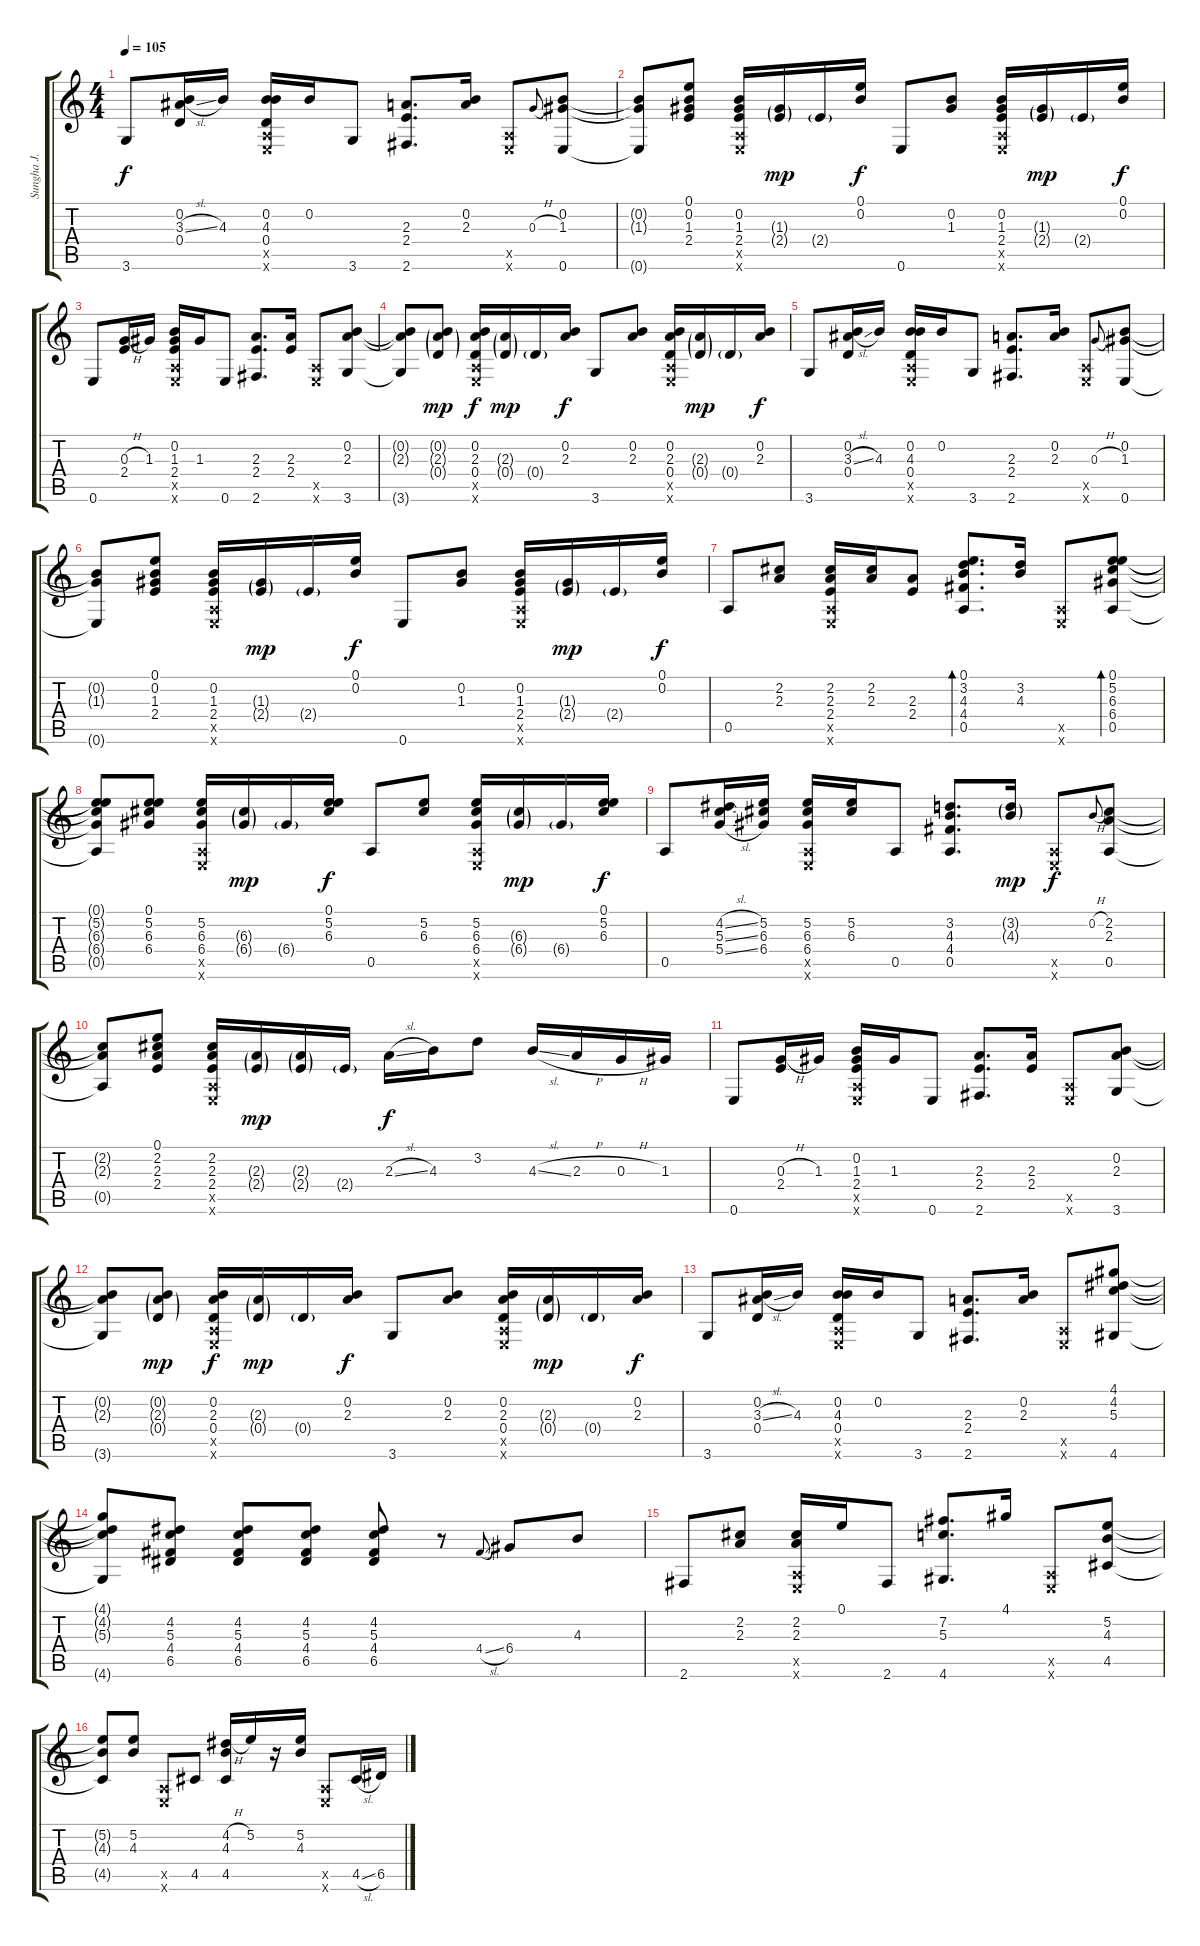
\track ("Sungha J." "Sungha J.") {instrument acousticguitarsteel}
\staff {score tabs}
\tuning (E4 B3 G3 D3 A2 E2) {hide}
\ts (4 4)
\tempo 105
\clef g2
\ks c
3.6.8{dy f} (0.2 3.3{sl} 0.4).16 4.3.16 (0.2 4.3 0.4 0.5{x} 0.6{x}).16 0.2.16 3.6.8 (2.3 2.4 2.6).8{d} (0.2 2.3).16 (0.5{x} 0.6{x}).8 0.3{h}.8{gr onbeat} (0.2 1.3 0.6).8 |
(0.2{t} 1.3{t} 0.6{t}).8 (0.1 0.2 1.3 2.4).8 (0.2 1.3 2.4 0.5{x} 0.6{x}).16 (1.3{g} 2.4{g}).16{dy mp} 2.4{g}.16 (0.1 0.2).16{dy f} 0.6.8 (0.2 1.3).8 (0.2 1.3 2.4 0.5{x} 0.6{x}).16 (1.3{g} 2.4{g}).16{dy mp} 2.4{g}.16 (0.1 0.2).16{dy f} |
0.6.8 (0.3{h} 2.4).16 1.3.16 (0.2 1.3 2.4 0.5{x} 0.6{x}).16 1.3.16 0.6.8 (2.3 2.4 2.6).8{d} (2.3 2.4).16 (0.5{x} 0.6{x}).8 (0.2 2.3 3.6).8 |
(0.2{t} 2.3{t} 3.6{t}).8 (0.2{g} 2.3{g} 0.4{g}).8{dy mp} (0.2 2.3 0.4 0.5{x} 0.6{x}).16{dy f} (2.3{g} 0.4{g}).16{dy mp} 0.4{g}.16 (0.2 2.3).16{dy f} 3.6.8 (0.2 2.3).8 (0.2 2.3 0.4 0.5{x} 0.6{x}).16 (2.3{g} 0.4{g}).16{dy mp} 0.4{g}.16 (0.2 2.3).16{dy f} |
3.6.8 (0.2 3.3{sl} 0.4).16 4.3.16 (0.2 4.3 0.4 0.5{x} 0.6{x}).16 0.2.16 3.6.8 (2.3 2.4 2.6).8{d} (0.2 2.3).16 (0.5{x} 0.6{x}).8 0.3{h}.8{gr onbeat} (0.2 1.3 0.6).8 |
(0.2{t} 1.3{t} 0.6{t}).8 (0.1 0.2 1.3 2.4).8 (0.2 1.3 2.4 0.5{x} 0.6{x}).16 (1.3{g} 2.4{g}).16{dy mp} 2.4{g}.16 (0.1 0.2).16{dy f} 0.6.8 (0.2 1.3).8 (0.2 1.3 2.4 0.5{x} 0.6{x}).16 (1.3{g} 2.4{g}).16{dy mp} 2.4{g}.16 (0.1 0.2).16{dy f} |
0.5.8 (2.2 2.3).8 (2.2 2.3 2.4 0.5{x} 0.6{x}).16 (2.2 2.3).16 (2.3 2.4).8 (0.1 3.2 4.3 4.4 0.5).8{d bd 60} (3.2 4.3).16 (0.5{x} 0.6{x}).8 (0.1 5.2 6.3 6.4 0.5).8{bd 60} |
(0.1{t} 5.2{t} 6.3{t} 6.4{t} 0.5{t}).8 (0.1 5.2 6.3 6.4).8 (5.2 6.3 6.4 0.5{x} 0.6{x}).16 (6.3{g} 6.4{g}).16{dy mp} 6.4{g}.16 (0.1 5.2 6.3).16{dy f} 0.5.8 (5.2 6.3).8 (5.2 6.3 6.4 0.5{x} 0.6{x}).16 (6.3{g} 6.4{g}).16{dy mp} 6.4{g}.16 (0.1 5.2 6.3).16{dy f} |
0.5.8 (4.2{sl} 5.3{sl} 5.4{sl}).16 (5.2 6.3 6.4).16 (5.2 6.3 6.4 0.5{x} 0.6{x}).16 (5.2 6.3).16 0.5.8 (3.2 4.3 4.4 0.5).8{d} (3.2{g} 4.3{g}).16{dy mp} (0.5{x} 0.6{x}).8{dy f} 0.2{h}.8{gr onbeat} (2.2 2.3 0.5).8 |
(2.2{t} 2.3{t} 0.5{t}).8 (0.1 2.2 2.3 2.4).8 (2.2 2.3 2.4 0.5{x} 0.6{x}).16 (2.3{g} 2.4{g}).16{dy mp} (2.3{g} 2.4{g}).16 2.4{g}.16 2.3{sl}.16{dy f} 4.3.16 3.2.8 4.3{sl}.16 2.3{h}.16 0.3{h}.16 1.3.16 |
0.6.8 (0.3{h} 2.4).16 1.3.16 (0.2 1.3 2.4 0.5{x} 0.6{x}).16 1.3.16 0.6.8 (2.3 2.4 2.6).8{d} (2.3 2.4).16 (0.5{x} 0.6{x}).8 (0.2 2.3 3.6).8 |
(0.2{t} 2.3{t} 3.6{t}).8 (0.2{g} 2.3{g} 0.4{g}).8{dy mp} (0.2 2.3 0.4 0.5{x} 0.6{x}).16{dy f} (2.3{g} 0.4{g}).16{dy mp} 0.4{g}.16 (0.2 2.3).16{dy f} 3.6.8 (0.2 2.3).8 (0.2 2.3 0.4 0.5{x} 0.6{x}).16 (2.3{g} 0.4{g}).16{dy mp} 0.4{g}.16 (0.2 2.3).16{dy f} |
3.6.8 (0.2 3.3{sl} 0.4).16 4.3.16 (0.2 4.3 0.4 0.5{x} 0.6{x}).16 0.2.16 3.6.8 (2.3 2.4 2.6).8{d} (0.2 2.3).16 (0.5{x} 0.6{x}).8 (4.1 4.2 5.3 4.6).8 |
(4.1{t} 4.2{t} 5.3{t} 4.6{t}).8 (4.2 5.3 4.4 6.5).8 (4.2 5.3 4.4 6.5).8 (4.2 5.3 4.4 6.5).8 (4.2 5.3 4.4 6.5).8 r.8 4.4{sl}.8{gr onbeat} 6.4.8 4.3.8 |
2.6.8 (2.2 2.3).8 (2.2 2.3 0.5{x} 0.6{x}).16 0.1.16 2.6.8 (7.2 5.3 4.6).8{d} 4.1.16 (0.5{x} 0.6{x}).8 (5.2 4.3 4.5).8 |
(5.2{t} 4.3{t} 4.5{t}).8 (5.2 4.3).8 (0.5{x} 0.6{x}).8 4.5.8 (4.2{h} 4.3 4.5).16 5.2.16 r.16 (5.2 4.3).16 (0.5{x} 0.6{x}).8 4.5{sl}.16 6.5.16
